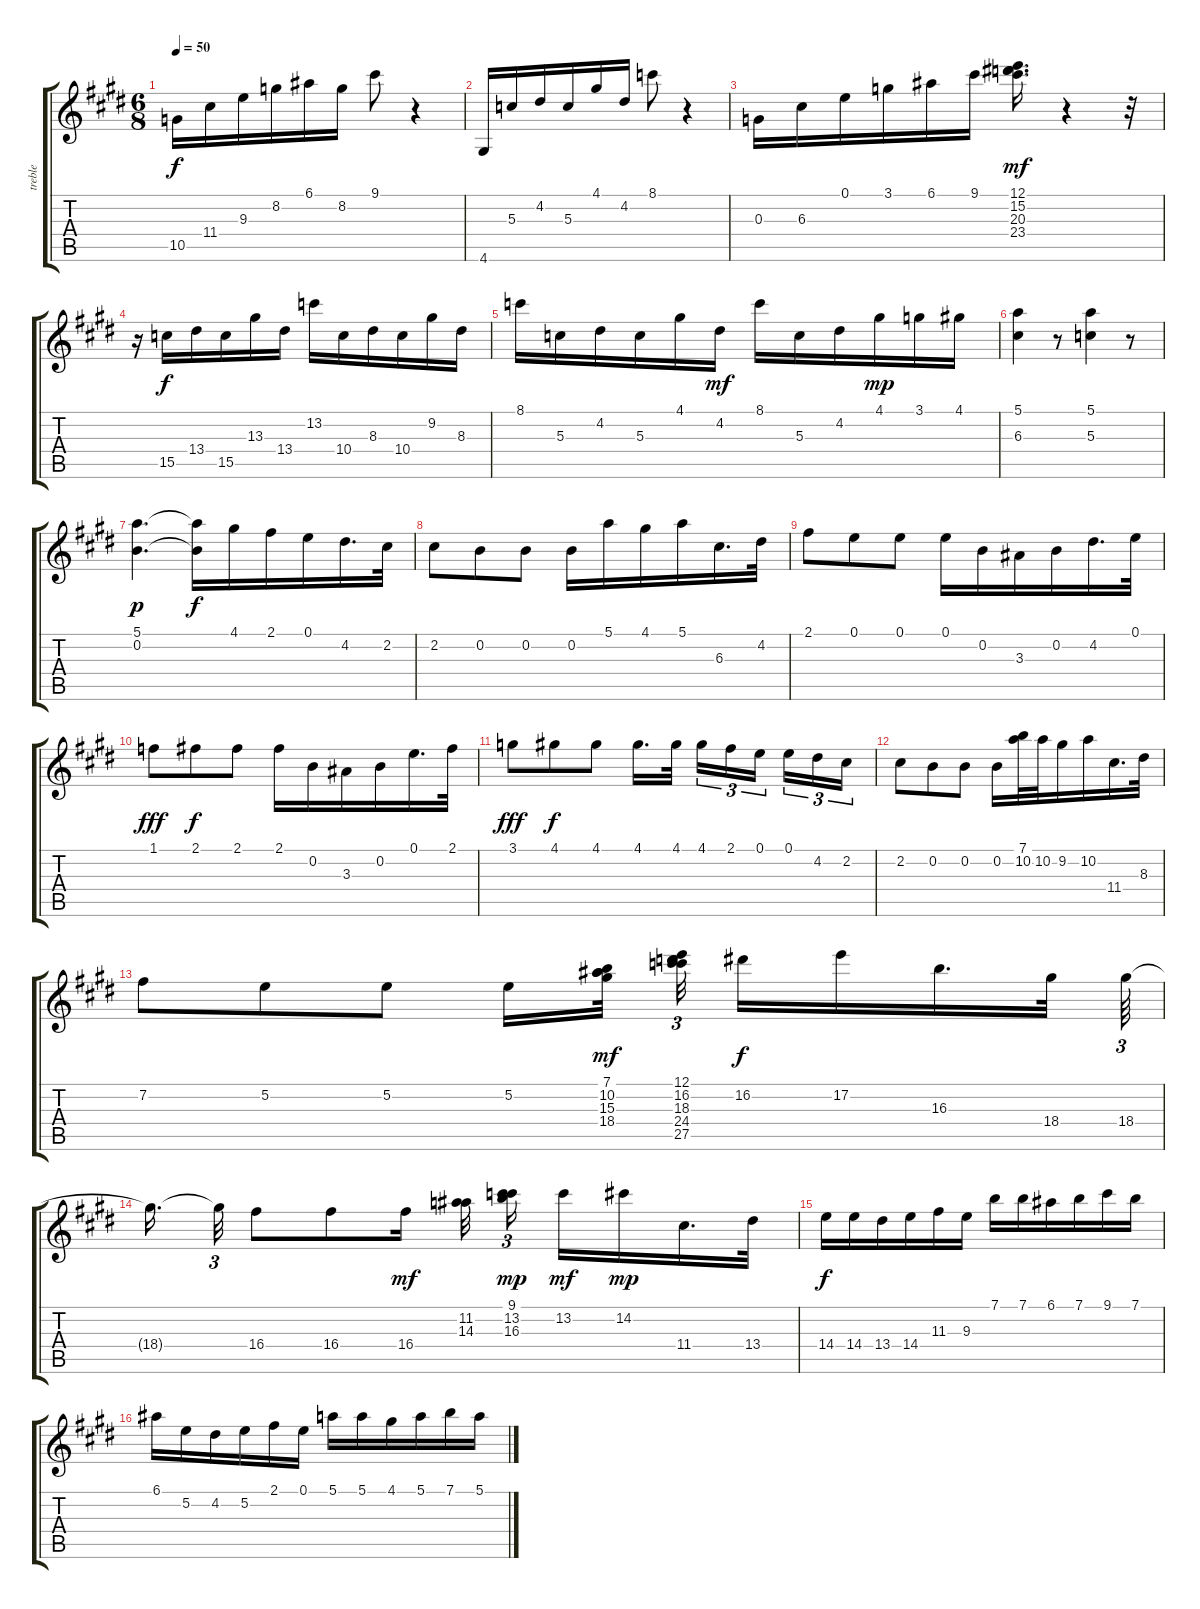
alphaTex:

\track ("treble              " "treble    ") {instrument acousticguitarnylon}
\staff {score tabs}
\tuning (E4 B3 G3 D3 A2 E2) {hide}
\ts (6 8)
\tempo 50
\clef g2
\ks e
10.5.16{dy f} 11.4.16 9.3.16 8.2.16 6.1.16 8.2.16 9.1.8 r.4 |
4.6.16 5.3.16 4.2.16 5.3.16 4.1.16 4.2.16 8.1.8 r.4 |
0.3.16 6.3.16 0.1.16 3.1.16 6.1.16 9.1.16 (12.1 15.2 20.3 23.4).16{d dy mf} r.4 r.32 |
r.16 15.5.16{dy f} 13.4.16 15.5.16 13.3.16 13.4.16 13.2.16 10.4.16 8.3.16 10.4.16 9.2.16 8.3.16 |
8.1.16 5.3.16 4.2.16 5.3.16 4.1.16 4.2.16{dy mf} 8.1.16 5.3.16 4.2.16 4.1.16{dy mp} 3.1.16 4.1.16 |
(5.1 6.3).4 r.8 (5.1 5.3).4 r.8 |
(5.1 0.2).4{d dy p} (5.1{t} 0.2{t}).16{dy f} 4.1.16 2.1.16 0.1.16 4.2.16{d} 2.2.32 |
2.2.8 0.2.8 0.2.8 0.2.16 5.1.16 4.1.16 5.1.16 6.3.16{d} 4.2.32 |
2.1.8 0.1.8 0.1.8 0.1.16 0.2.16 3.3.16 0.2.16 4.2.16{d} 0.1.32 |
1.1.8{dy fff} 2.1.8{dy f} 2.1.8 2.1.16 0.2.16 3.3.16 0.2.16 0.1.16{d} 2.1.32 |
3.1.8{dy fff} 4.1.8{dy f} 4.1.8 4.1.16{d} 4.1.32{beam splitsecondary} 4.1.16{tu (3 2)} 2.1.16{tu (3 2)} 0.1.16{tu (3 2) beam splitsecondary} 0.1.16{tu (3 2)} 4.2.16{tu (3 2)} 2.2.16{tu (3 2)} |
2.2.8 0.2.8 0.2.8 0.2.16 (7.1 10.2).32 10.2.32 9.2.16 10.2.16 11.4.16{d} 8.3.32 |
7.2.8 5.2.8 5.2.8 5.2.16 (7.1 10.2 15.3 18.4).32{dy mf beam splitsecondary} (12.1 16.2 18.3 24.4 27.5).32{tu (3 2) beam splitsecondary} 16.2.16{dy f} 17.2.16 16.3.16{d} 18.4.32 18.4.64{tu (3 2)} |
18.4{t}.16{d beam splitsecondary} 18.4{t}.32{tu (3 2)} 16.4.8 16.4.8 16.4.16{dy mf} (11.2 14.3).32{beam splitsecondary} (9.1 13.2 16.3).16{tu (3 2) dy mp beam splitsecondary} 13.2.16{dy mf} 14.2.16{dy mp} 11.4.16{d} 13.4.32 |
14.4.16{dy f} 14.4.16 13.4.16 14.4.16 11.3.16 9.3.16 7.1.16 7.1.16 6.1.16 7.1.16 9.1.16 7.1.16 |
6.1.16 5.2.16 4.2.16 5.2.16 2.1.16 0.1.16 5.1.16 5.1.16 4.1.16 5.1.16 7.1.16 5.1.16
